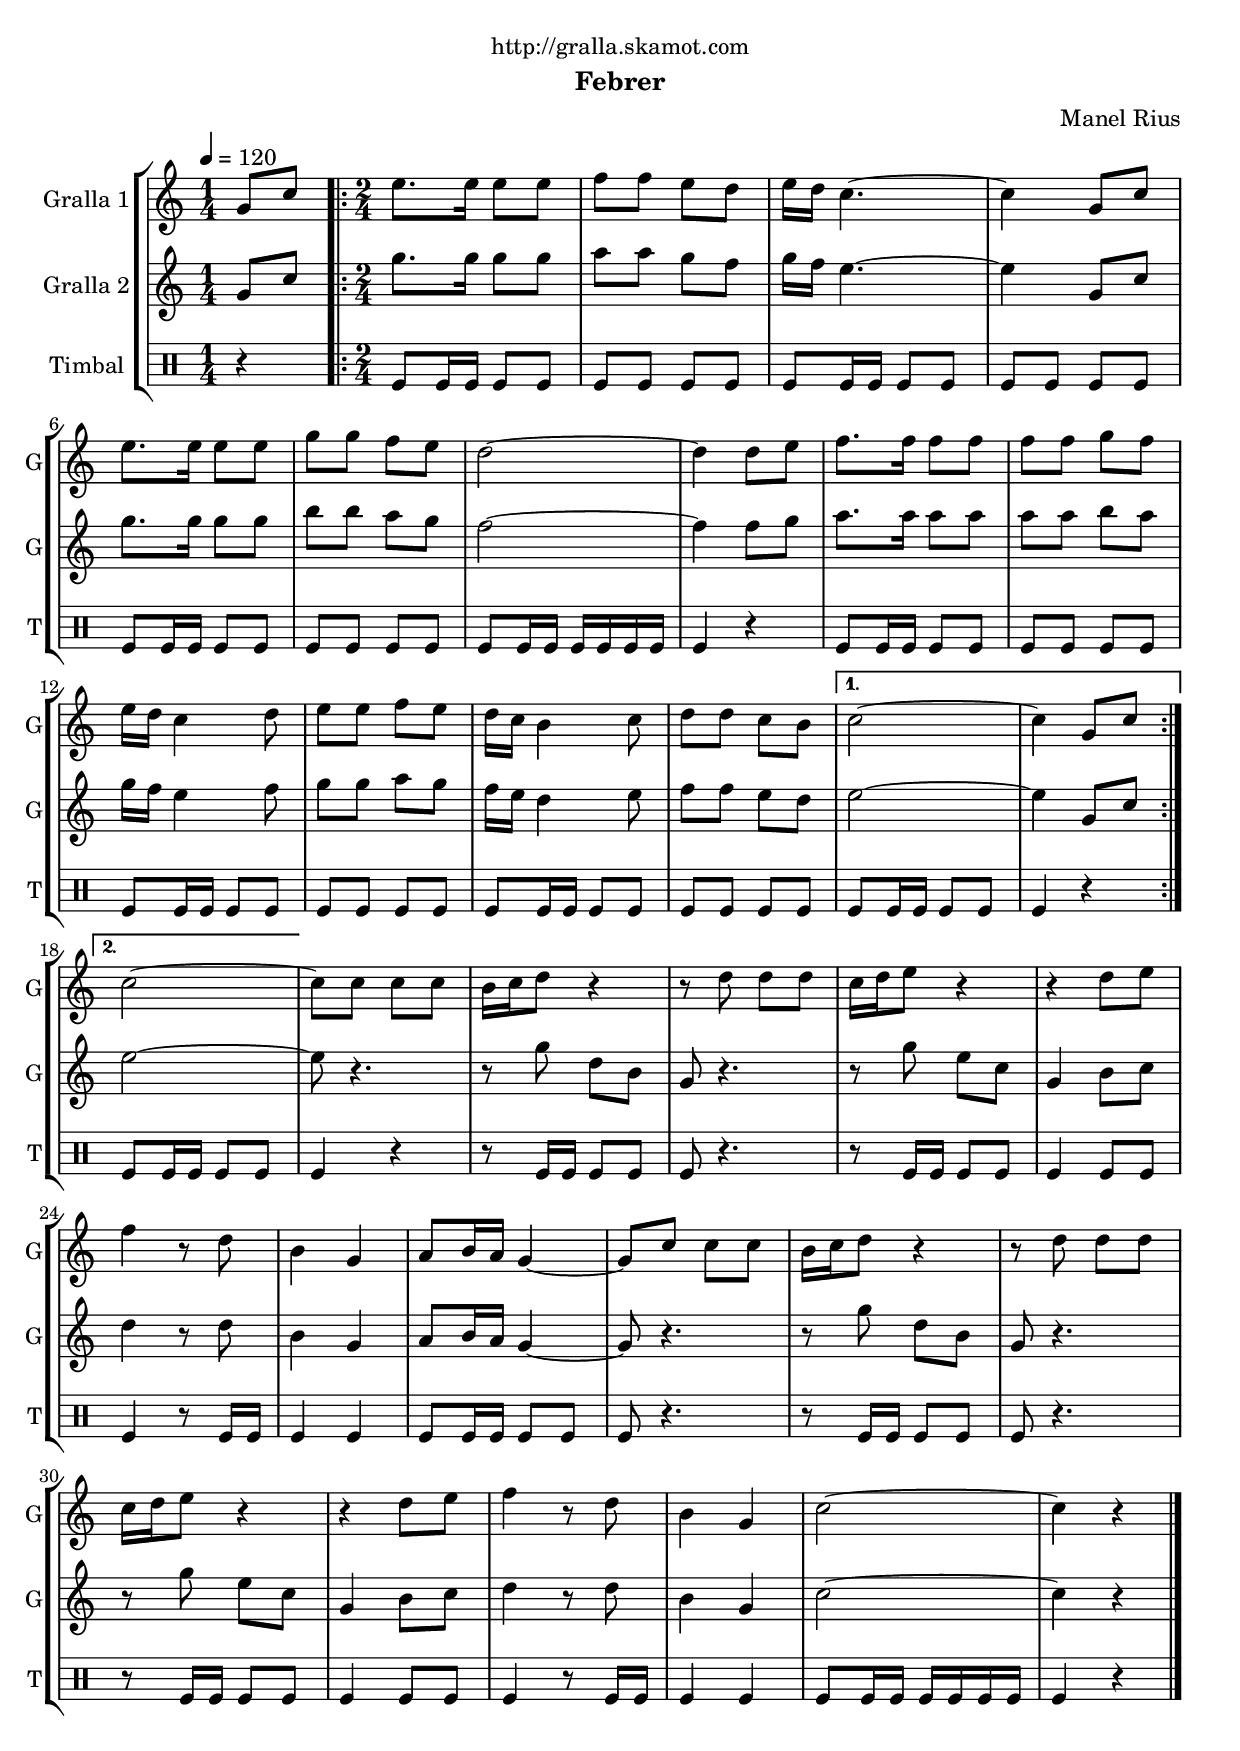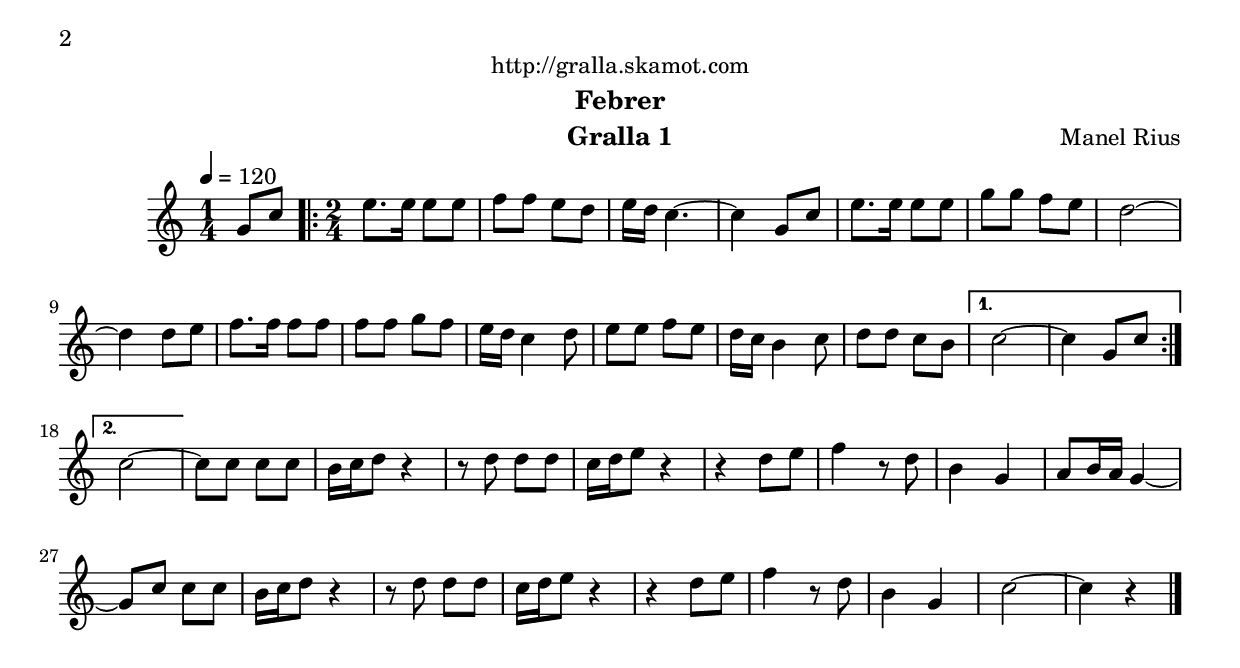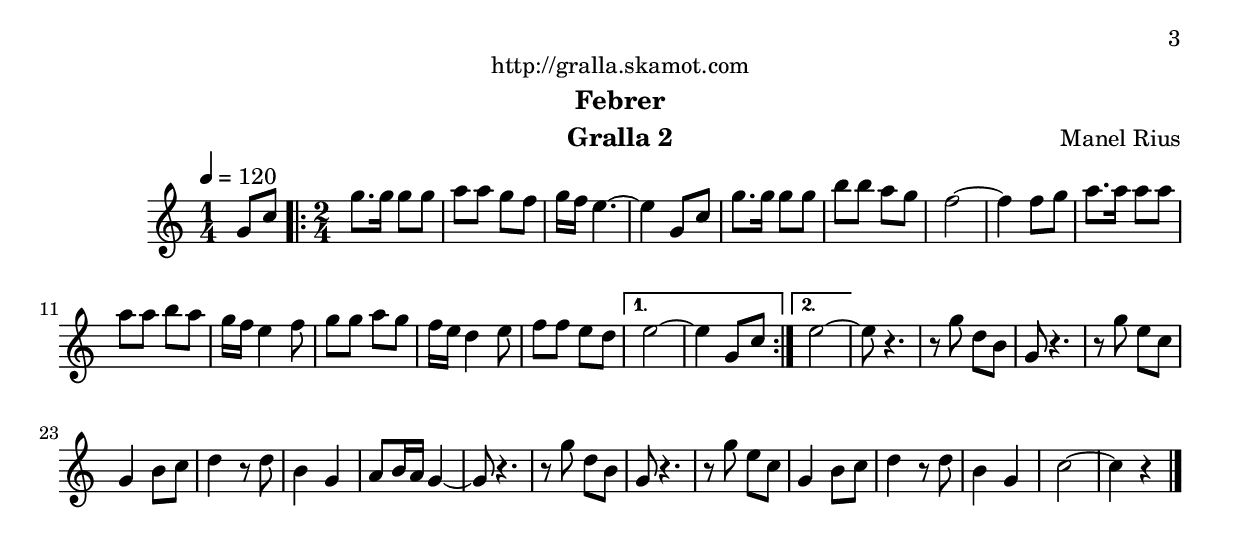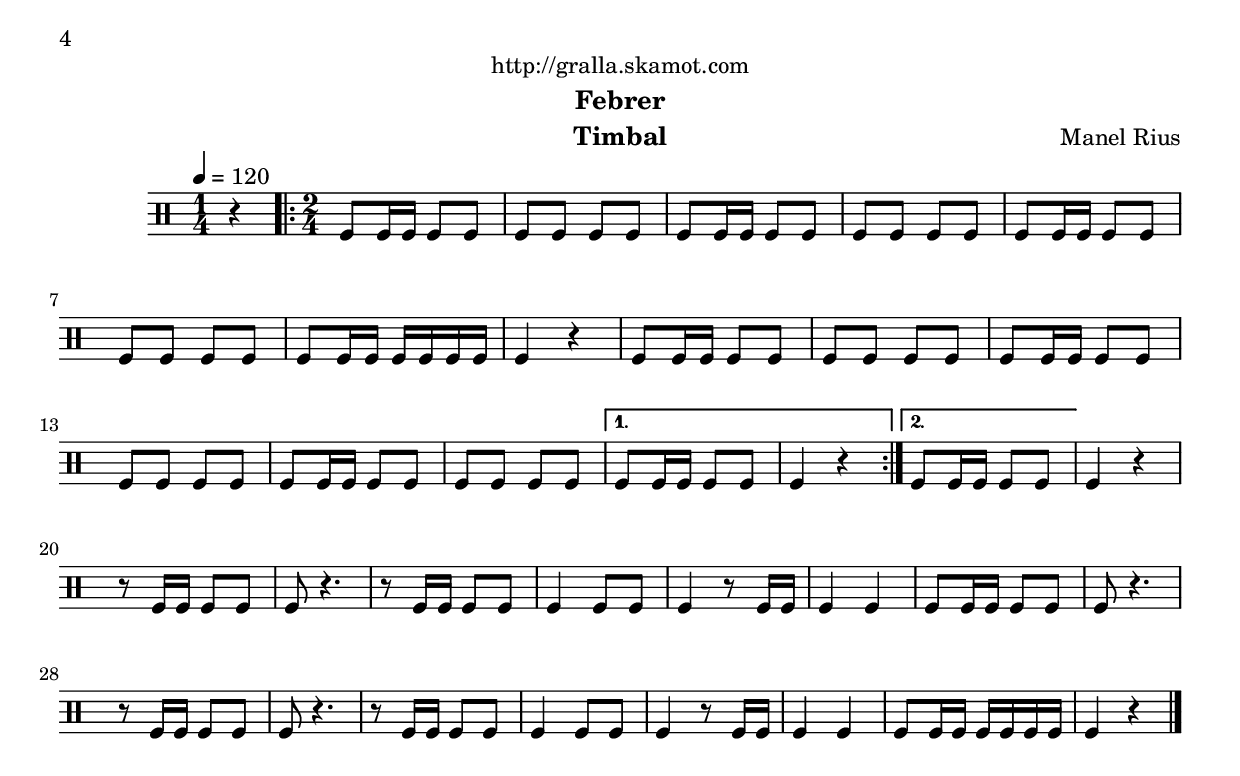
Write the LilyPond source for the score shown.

\version "2.22.1"

\header {
  dedication="http://gralla.skamot.com"
  title=""
  subtitle="Febrer"
  subsubtitle=""
  poet=""
  meter=""
  piece=""
  composer="Manel Rius"
  arranger=""
  opus=""
  instrument=""
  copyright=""
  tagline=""
}

liniaroAa =
\relative g'
{
  \tempo 4=120
  \clef treble
  \key c \major
  \time 1/4
  g8 c  |
  \time 2/4   \repeat volta 2 { e8. e16 e8 e  |
  f8 f e d  |
  e16 d c4. ~  |
  %05
  c4 g8 c  |
  e8. e16 e8 e  |
  g8 g f e  |
  d2 ~  |
  d4 d8 e  |
  %10
  f8. f16 f8 f  |
  f8 f g f  |
  e16 d c4 d8  |
  e8 e f e  |
  d16 c b4 c8  |
  %15
  d8 d c b }
  \alternative { { c2 ~  |
  c4 g8 c }
  { c2 ~ } }
  c8 c c c  |
  %20
  b16 c d8 r4  |
  r8 d d d  |
  c16 d e8 r4  |
  r4 d8 e  |
  f4 r8 d  |
  %25
  b4 g  |
  a8 b16 a g4 ~  |
  g8 c c c  |
  b16 c d8 r4  |
  r8 d d d  |
  %30
  c16 d e8 r4  |
  r4 d8 e  |
  f4 r8 d  |
  b4 g  |
  c2 ~  |
  %35
  c4 r4  \bar "|." % kompletite
}

liniaroAb =
\relative g'
{
  \tempo 4=120
  \clef treble
  \key c \major
  \time 1/4
  g8 c  |
  \time 2/4   \repeat volta 2 { g'8. g16 g8 g  |
  a8 a g f  |
  g16 f e4. ~  |
  %05
  e4 g,8 c  |
  g'8. g16 g8 g  |
  b8 b a g  |
  f2 ~  |
  f4 f8 g  |
  %10
  a8. a16 a8 a  |
  a8 a b a  |
  g16 f e4 f8  |
  g8 g a g  |
  f16 e d4 e8  |
  %15
  f8 f e d }
  \alternative { { e2 ~  |
  e4 g,8 c }
  { e2 ~ } }
  e8 r4.  |
  %20
  r8 g d b  |
  g8 r4.  |
  r8 g' e c  |
  g4 b8 c  |
  d4 r8 d  |
  %25
  b4 g  |
  a8 b16 a g4 ~  |
  g8 r4.  |
  r8 g' d b  |
  g8 r4.  |
  %30
  r8 g' e c  |
  g4 b8 c  |
  d4 r8 d  |
  b4 g  |
  c2 ~  |
  %35
  c4 r4  \bar "|." % kompletite
}

liniaroAc =
\drummode
{
  \tempo 4=120
  \time 1/4
  r4  |
  \time 2/4   \repeat volta 2 { tomfl8 tomfl16 tomfl tomfl8 tomfl  |
  tomfl8 tomfl tomfl tomfl  |
  tomfl8 tomfl16 tomfl tomfl8 tomfl  |
  %05
  tomfl8 tomfl tomfl tomfl  |
  tomfl8 tomfl16 tomfl tomfl8 tomfl  |
  tomfl8 tomfl tomfl tomfl  |
  tomfl8 tomfl16 tomfl tomfl tomfl tomfl tomfl  |
  tomfl4 r  |
  %10
  tomfl8 tomfl16 tomfl tomfl8 tomfl  |
  tomfl8 tomfl tomfl tomfl  |
  tomfl8 tomfl16 tomfl tomfl8 tomfl  |
  tomfl8 tomfl tomfl tomfl  |
  tomfl8 tomfl16 tomfl tomfl8 tomfl  |
  %15
  tomfl8 tomfl tomfl tomfl }
  \alternative { { tomfl8 tomfl16 tomfl tomfl8 tomfl  |
  tomfl4 r }
  { tomfl8 tomfl16 tomfl tomfl8 tomfl } }
  tomfl4 r  |
  %20
  r8 tomfl16 tomfl tomfl8 tomfl  |
  tomfl8 r4.  |
  r8 tomfl16 tomfl tomfl8 tomfl  |
  tomfl4 tomfl8 tomfl  |
  tomfl4 r8 tomfl16 tomfl  |
  %25
  tomfl4 tomfl  |
  tomfl8 tomfl16 tomfl tomfl8 tomfl  |
  tomfl8 r4.  |
  r8 tomfl16 tomfl tomfl8 tomfl  |
  tomfl8 r4.  |
  %30
  r8 tomfl16 tomfl tomfl8 tomfl  |
  tomfl4 tomfl8 tomfl  |
  tomfl4 r8 tomfl16 tomfl  |
  tomfl4 tomfl  |
  tomfl8 tomfl16 tomfl tomfl tomfl tomfl tomfl  |
  %35
  tomfl4 r4  \bar "|." % kompletite
}

\bookpart {
  \score {
    \new StaffGroup {
      \override Score.RehearsalMark #'self-alignment-X = #LEFT
      <<
        \new Staff \with {instrumentName = #"Gralla 1" shortInstrumentName = #"G"} \liniaroAa
        \new Staff \with {instrumentName = #"Gralla 2" shortInstrumentName = #"G"} \liniaroAb
        \new DrumStaff \with {instrumentName = #"Timbal" shortInstrumentName = #"T"} \liniaroAc
      >>
    }
    \layout {}
  }
  \score { \unfoldRepeats
    \new StaffGroup {
      \override Score.RehearsalMark #'self-alignment-X = #LEFT
      <<
        \new Staff \with {instrumentName = #"Gralla 1" shortInstrumentName = #"G"} \liniaroAa
        \new Staff \with {instrumentName = #"Gralla 2" shortInstrumentName = #"G"} \liniaroAb
        \new DrumStaff \with {instrumentName = #"Timbal" shortInstrumentName = #"T"} \liniaroAc
      >>
    }
    \midi {
      \set Staff.midiInstrument = "oboe"
      \set DrumStaff.midiInstrument = "drums"
    }
  }
}

\bookpart {
  \header {instrument="Gralla 1"}
  \score {
    \new StaffGroup {
      \override Score.RehearsalMark #'self-alignment-X = #LEFT
      <<
        \new Staff \liniaroAa
      >>
    }
    \layout {}
  }
  \score { \unfoldRepeats
    \new StaffGroup {
      \override Score.RehearsalMark #'self-alignment-X = #LEFT
      <<
        \new Staff \liniaroAa
      >>
    }
    \midi {
      \set Staff.midiInstrument = "oboe"
      \set DrumStaff.midiInstrument = "drums"
    }
  }
}

\bookpart {
  \header {instrument="Gralla 2"}
  \score {
    \new StaffGroup {
      \override Score.RehearsalMark #'self-alignment-X = #LEFT
      <<
        \new Staff \liniaroAb
      >>
    }
    \layout {}
  }
  \score { \unfoldRepeats
    \new StaffGroup {
      \override Score.RehearsalMark #'self-alignment-X = #LEFT
      <<
        \new Staff \liniaroAb
      >>
    }
    \midi {
      \set Staff.midiInstrument = "oboe"
      \set DrumStaff.midiInstrument = "drums"
    }
  }
}

\bookpart {
  \header {instrument="Timbal"}
  \score {
    \new StaffGroup {
      \override Score.RehearsalMark #'self-alignment-X = #LEFT
      <<
        \new DrumStaff \liniaroAc
      >>
    }
    \layout {}
  }
  \score { \unfoldRepeats
    \new StaffGroup {
      \override Score.RehearsalMark #'self-alignment-X = #LEFT
      <<
        \new DrumStaff \liniaroAc
      >>
    }
    \midi {
      \set Staff.midiInstrument = "oboe"
      \set DrumStaff.midiInstrument = "drums"
    }
  }
}

